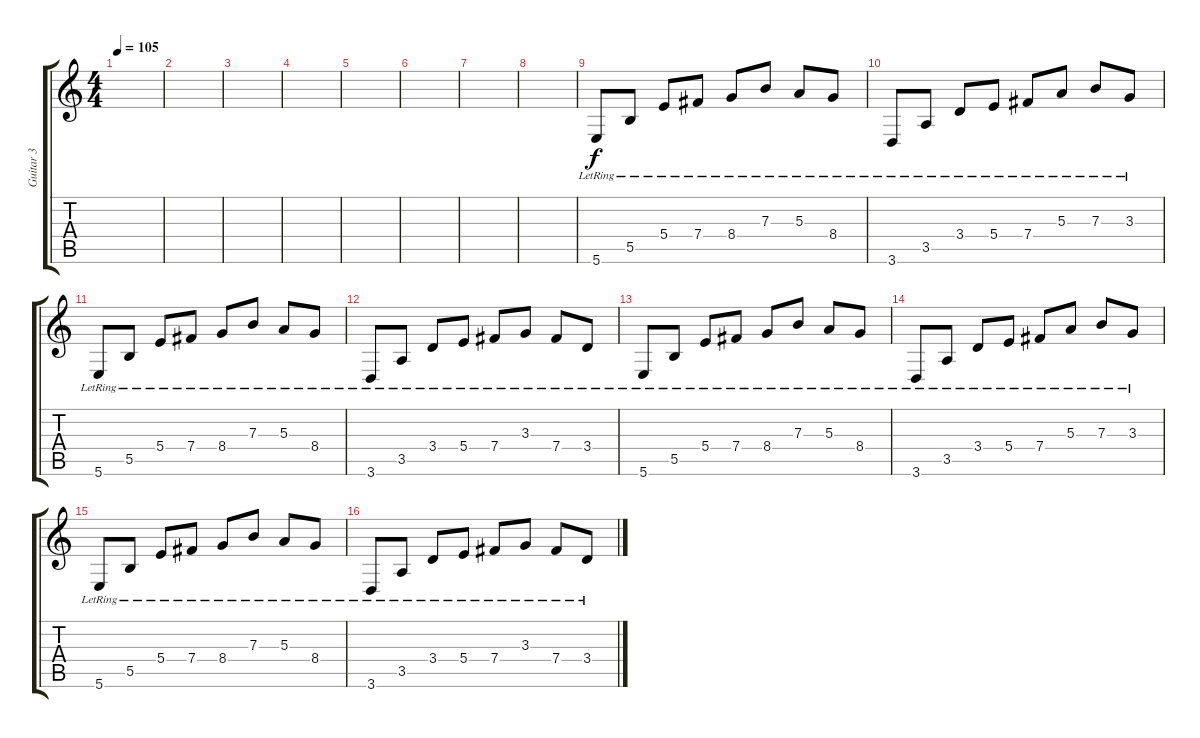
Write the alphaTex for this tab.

\track ("Guitar 3" "Guitar 3") {instrument electricguitarclean}
\staff {score tabs}
\tuning (Db4 Ab3 E3 B2 Gb2 B1) {hide}
\ts (4 4)
\tempo 105
\clef g2
\ks c
|
|
|
|
|
|
|
|
5.6{lr}.8 5.5{lr}.8 5.4{lr}.8 7.4{lr}.8 8.4{lr}.8 7.3{lr}.8 5.3{lr}.8 8.4{lr}.8 |
3.6{lr}.8 3.5{lr}.8 3.4{lr}.8 5.4{lr}.8 7.4{lr}.8 5.3{lr}.8 7.3{lr}.8 3.3{lr}.8 |
5.6{lr}.8 5.5{lr}.8 5.4{lr}.8 7.4{lr}.8 8.4{lr}.8 7.3{lr}.8 5.3{lr}.8 8.4{lr}.8 |
3.6{lr}.8 3.5{lr}.8 3.4{lr}.8 5.4{lr}.8 7.4{lr}.8 3.3{lr}.8 7.4{lr}.8 3.4{lr}.8 |
5.6{lr}.8 5.5{lr}.8 5.4{lr}.8 7.4{lr}.8 8.4{lr}.8 7.3{lr}.8 5.3{lr}.8 8.4{lr}.8 |
3.6{lr}.8 3.5{lr}.8 3.4{lr}.8 5.4{lr}.8 7.4{lr}.8 5.3{lr}.8 7.3{lr}.8 3.3{lr}.8 |
5.6{lr}.8 5.5{lr}.8 5.4{lr}.8 7.4{lr}.8 8.4{lr}.8 7.3{lr}.8 5.3{lr}.8 8.4{lr}.8 |
3.6{lr}.8 3.5{lr}.8 3.4{lr}.8 5.4{lr}.8 7.4{lr}.8 3.3{lr}.8 7.4{lr}.8 3.4{lr}.8
